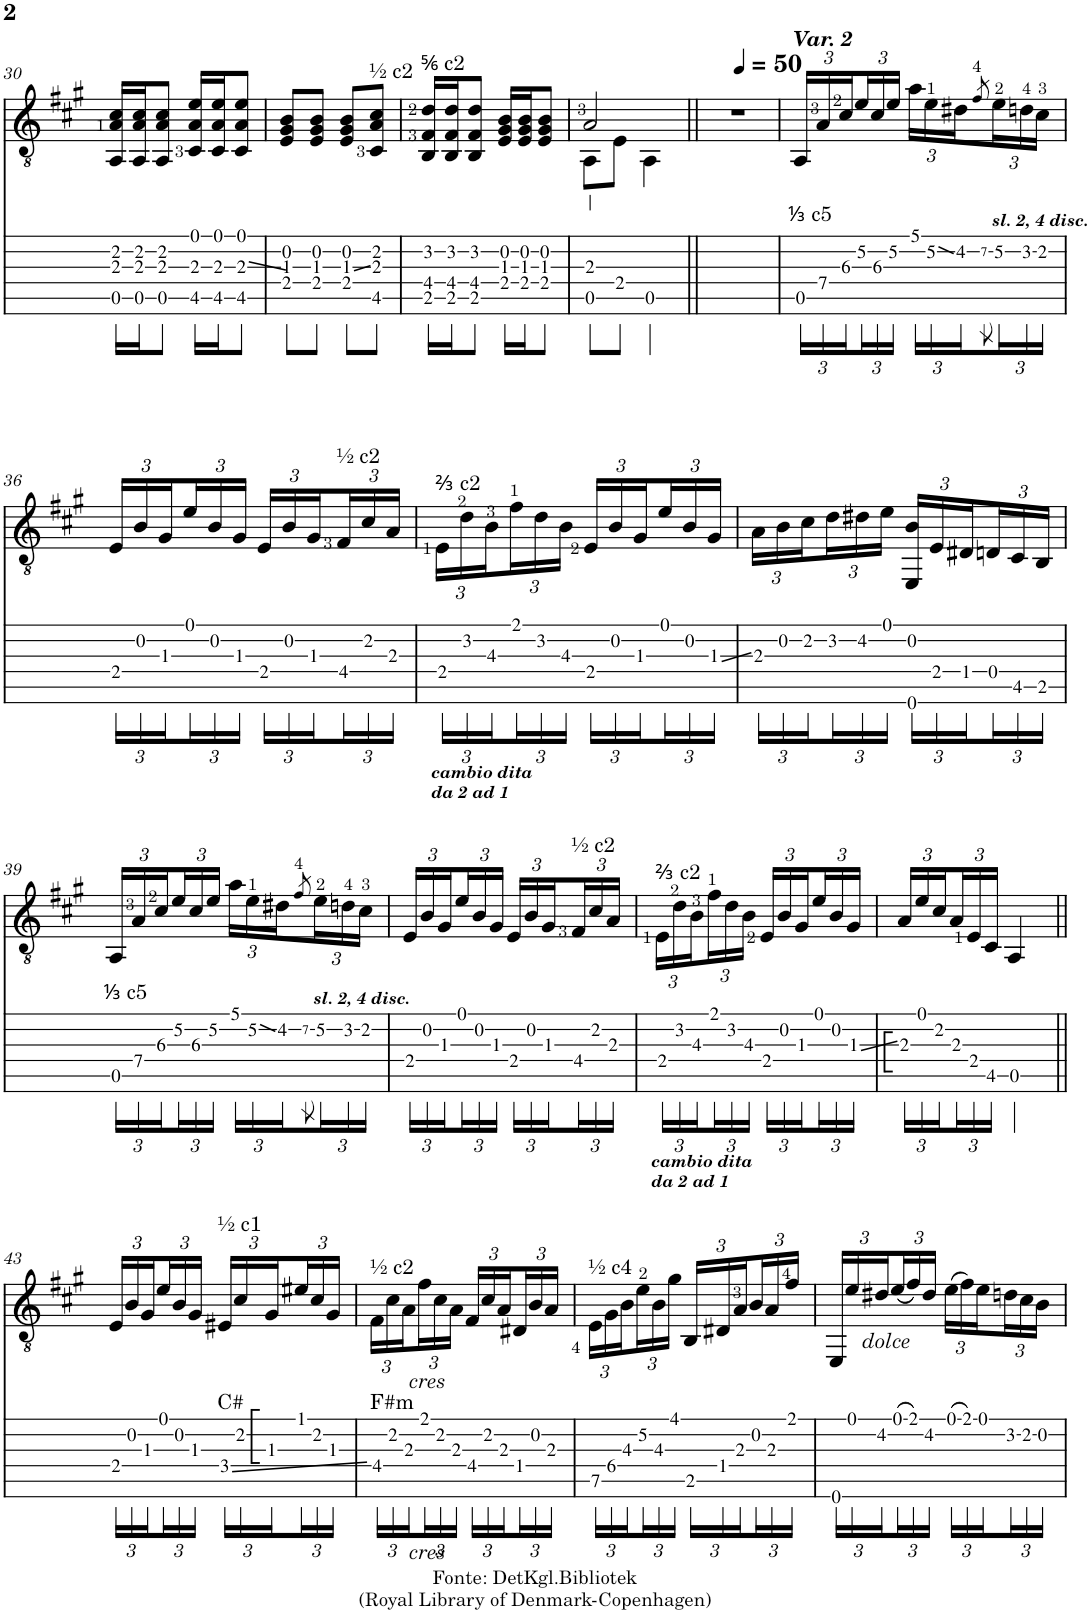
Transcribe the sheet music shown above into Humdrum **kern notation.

**kern	**kern
*part2	*part1
*staff2	*staff1
*I"Chitarra classica (Intavolatura)	*I"Classical Guitar
!!LO:PB:g=z
*	*clefGv2
*k[f#c#g#]	*k[f#c#g#]
*M2/4	*M2/4
=30	=30
16AA\ 16A\ 16c#\LL	16AA/ 16A/ 16c#/LL
16AA\ 16A\ 16c#\J	16AA/ 16A/ 16c#/J
8AA\ 8A\ 8c#\J	8AA/ 8A/ 8c#/J
16C#\ 16A\ 16e\LL	16C#/ 16A/ 16e/LL
16C#\ 16A\ 16e\J	16C#/ 16A/ 16e/J
8C#\ 8A\ 8e\J	8C#/ 8A/ 8e/J
=31	=31
8E\ 8G#\ 8B\L	8E/ 8G#/ 8B/L
8E\ 8G#\ 8B\J	8E/ 8G#/ 8B/J
8E\ 8G#\ 8B\L	8E/ 8G#/ 8B/L
!	!LO:TX:a:t=½ c2
8C#\ 8A\ 8c#\J	8C#/ 8A/ 8c#/J
=32	=32
!	!LO:TX:a:t=⅚ c2
16BB\ 16F#\ 16d\LL	16BB/ 16F#/ 16d/LL
16BB\ 16F#\ 16d\J	16BB/ 16F#/ 16d/J
8BB\ 8F#\ 8d\J	8BB/ 8F#/ 8d/J
16E\ 16G#\ 16B\LL	16E/ 16G#/ 16B/LL
16E\ 16G#\ 16B\J	16E/ 16G#/ 16B/J
8E\ 8G#\ 8B\J	8E/ 8G#/ 8B/J
=33	=33
*^	*^
2A/	8AA\L	2A/	8AA\L
.	8E\J	.	8E\J
.	4AA\	.	4AA\
*v	*v	*	*
*	*v	*v
=34||	=34||
2r	2r
=35	=35
*Xbrackettup	*Xbrackettup
*	*MM50
!	!LO:TX:a:Bi:t=Var. 2
!LO:TX:a:t=⅓ c5	!
24AA\LL	24AA/LL
24A\	24A/
24c#\	24c#/
24e\	24e/
24c#\	24c#/
24e\JJ	24e/JJ
24a\LL	24a\LL
24e\	24e\
24e-\	24d#X\
8qf#\	8qf#/
!LO:TX:a:Bi:t=sl. 2, 4 disc.	!
24e\	24e\
24dn\	24dn\
24c#\JJ	24c#\JJ
!!LO:LB:g=z
=36	=36
24E\LL	24E/LL
24B\	24B/
24G#\	24G#/
24e\	24e/
24B\	24B/
24G#\JJ	24G#/JJ
24E\LL	24E/LL
24B\	24B/
24G#\	24G#/
!	!LO:TX:a:t=½ c2
24F#\	24F#/
24c#\	24c#/
24A\JJ	24A/JJ
=37	=37
!	!LO:TX:a:t=⅔ c2
!LO:TX:b:Bi:t=cambio dita	!
!LO:TX:b:t=da 2 ad 1	!
24E\LL	24E\LL
24d\	24d\
24B\	24B\
24f#\	24f#\
24d\	24d\
24B\JJ	24B\JJ
24E\LL	24E/LL
24B\	24B/
24G#\	24G#/
24e\	24e/
24B\	24B/
24G#\JJ	24G#/JJ
=38	=38
24A\LL	24A\LL
24B\	24B\
24c#\	24c#\
24d\	24d\
24d#X\	24d#X\
24e\JJ	24e\JJ
24EE\ 24B\LL	24EE/ 24B/LL
24E\	24E/
24D#X\	24D#X/
24Dn\	24Dn/
24C#\	24C#/
24BB\JJ	24BB/JJ
!!LO:LB:g=z
=39	=39
!LO:TX:a:t=⅓ c5	!
24AA\LL	24AA/LL
24A\	24A/
24c#\	24c#/
24e\	24e/
24c#\	24c#/
24e\JJ	24e/JJ
24a\LL	24a\LL
24e\	24e\
24e-\	24d#X\
8qf#\	8qf#/
!LO:TX:a:Bi:t=sl. 2, 4 disc.	!
24e\	24e\
24dn\	24dn\
24c#\JJ	24c#\JJ
=40	=40
24E\LL	24E/LL
24B\	24B/
24G#\	24G#/
24e\	24e/
24B\	24B/
24G#\JJ	24G#/JJ
24E\LL	24E/LL
24B\	24B/
24G#\	24G#/
!	!LO:TX:a:t=½ c2
24F#\	24F#/
24c#\	24c#/
24A\JJ	24A/JJ
=41	=41
!	!LO:TX:a:t=⅔ c2
!LO:TX:b:Bi:t=cambio dita	!
!LO:TX:b:t=da 2 ad 1	!
24E\LL	24E\LL
24d\	24d\
24B\	24B\
24f#\	24f#\
24d\	24d\
24B\JJ	24B\JJ
24E\LL	24E/LL
24B\	24B/
24G#\	24G#/
24e\	24e/
24B\	24B/
24G#\JJ	24G#/JJ
=42	=42
24A\LL	24A/LL
24e\	24e/
24c#\	24c#/
24A\	24A/
24E\	24E/
24C#\JJ	24C#/JJ
4AA\	4AA/
!!LO:LB:g=z
=43||	=43||
24E\LL	24E/LL
24B\	24B/
24G#\	24G#/
24e\	24e/
24B\	24B/
24G#\JJ	24G#/JJ
!	!LO:TX:a:t=½ c1
!LO:TX:a:t=C#	!
24E#X\LL	24E#X/LL
24c#\	24c#/
24G#\	24G#/
24e#X\	24e#X/
24c#\	24c#/
24G#\JJ	24G#/JJ
=44	=44
!	!LO:TX:a:t=½ c2
!LO:TX:a:t=F#m	!
24F#\LL	24F#\LL
24c#\	24c#\
24A\	24A\
!	!LO:TX:b:i:t=cres
!LO:TX:b:i:t=cres	!
24f#\	24f#\
24c#\	24c#\
24A\JJ	24A\JJ
24F#\LL	24F#/LL
24c#\	24c#/
24A\	24A/
24D#X\	24D#X/
24B\	24B/
24A\JJ	24A/JJ
=45	=45
!	!LO:TX:a:t=½ c4
24E\LL	24E\LL
24G#\	24G#\
24B\	24B\
24e\	24e\
24B\	24B\
24g#\JJ	24g#\JJ
24BB\LL	24BB/LL
24D#X\	24D#X/
24A\	24A/
24B\	24B/
24A\	24A/
24f#\JJ	24f#/JJ
=46	=46
24EE\LL	24EE/LL
24e\	24e/
!	!LO:TX:b:i:t=dolce
24d#X\	24d#X/
(24e\	(24e/
24f#\)	24f#/)
24d#\JJ	24d#/JJ
(24e\LL	(24e\LL
24f#\)	24f#\)
24e\	24e\
24dn\	24dn\
24c#\	24c#\
24B\JJ	24B\JJ
=	=
*-	*-
